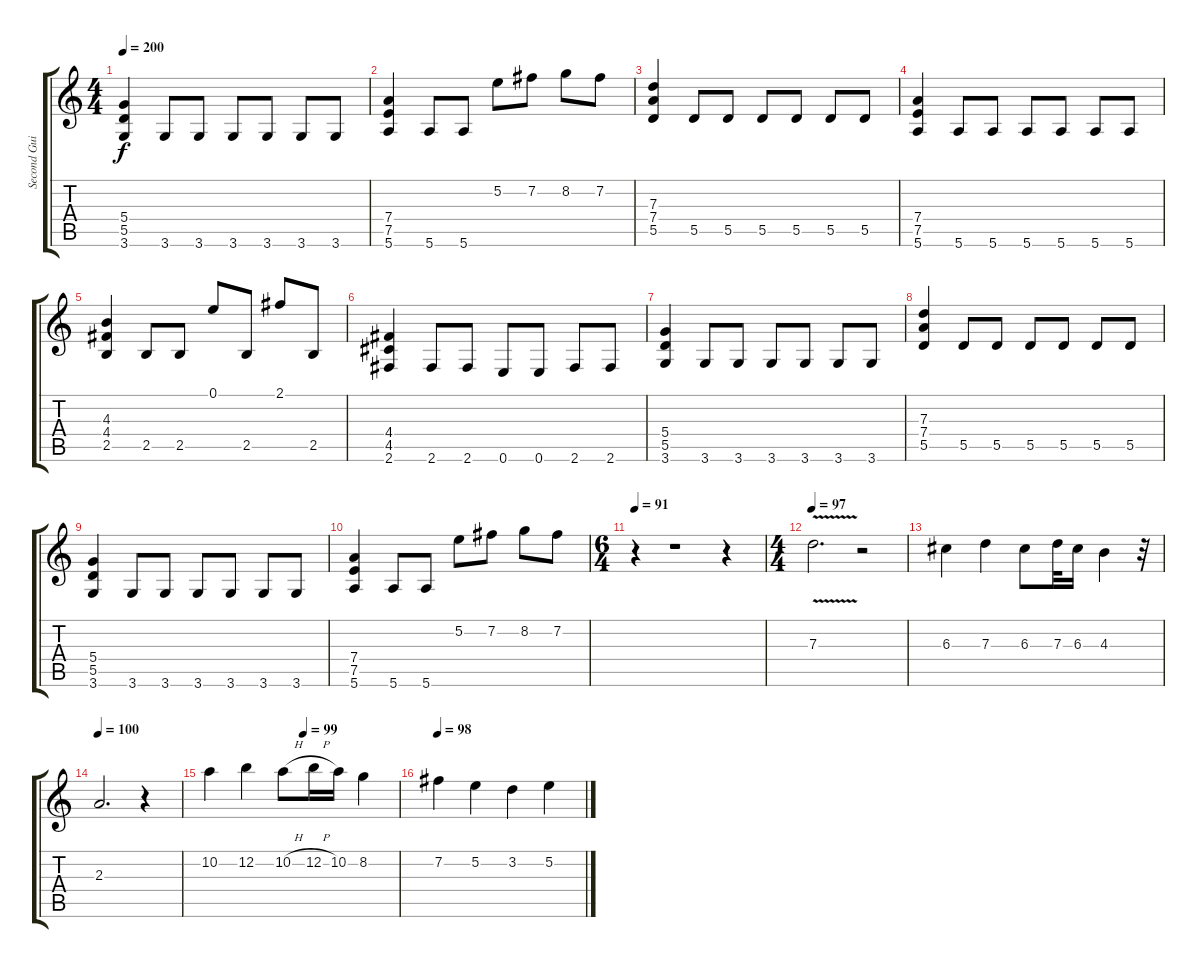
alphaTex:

\track ("Second Guitar" "Second Gui") {instrument overdrivenguitar}
\staff {score tabs}
\tuning (E4 B3 G3 D3 A2 E2) {hide}
\ts (4 4)
\tempo 200
\clef g2
\ks c
(5.4 5.5 3.6).4{dy f} 3.6.8 3.6.8 3.6.8 3.6.8 3.6.8 3.6.8 |
(7.4 7.5 5.6).4 5.6.8 5.6.8 5.2.8 7.2.8 8.2.8 7.2.8 |
(7.3 7.4 5.5).4 5.5.8 5.5.8 5.5.8 5.5.8 5.5.8 5.5.8 |
(7.4 7.5 5.6).4 5.6.8 5.6.8 5.6.8 5.6.8 5.6.8 5.6.8 |
(4.3 4.4 2.5).4 2.5.8 2.5.8 0.1.8 2.5.8 2.1.8 2.5.8 |
(4.4 4.5 2.6).4 2.6.8 2.6.8 0.6.8 0.6.8 2.6.8 2.6.8 |
(5.4 5.5 3.6).4 3.6.8 3.6.8 3.6.8 3.6.8 3.6.8 3.6.8 |
(7.3 7.4 5.5).4 5.5.8 5.5.8 5.5.8 5.5.8 5.5.8 5.5.8 |
(5.4 5.5 3.6).4 3.6.8 3.6.8 3.6.8 3.6.8 3.6.8 3.6.8 |
(7.4 7.5 5.6).4 5.6.8 5.6.8 5.2.8 7.2.8 8.2.8 7.2.8 |
\ts (6 4)
\tempo 91
r.4 r.1 r.4 |
\ts (4 4)
\tempo 97
7.3{v}.2{d} r.2 |
6.3.4 7.3.4 6.3.8 7.3.32 6.3.16 4.3.4 r.32 |
\tempo 100
2.3.2{d} r.4 |
\tempo (99 0.5)
10.2.4 12.2.4 10.2{h}.8 12.2{h}.16 10.2.16 8.2.4 |
\tempo 98
7.2.4 5.2.4 3.2.4 5.2.4
